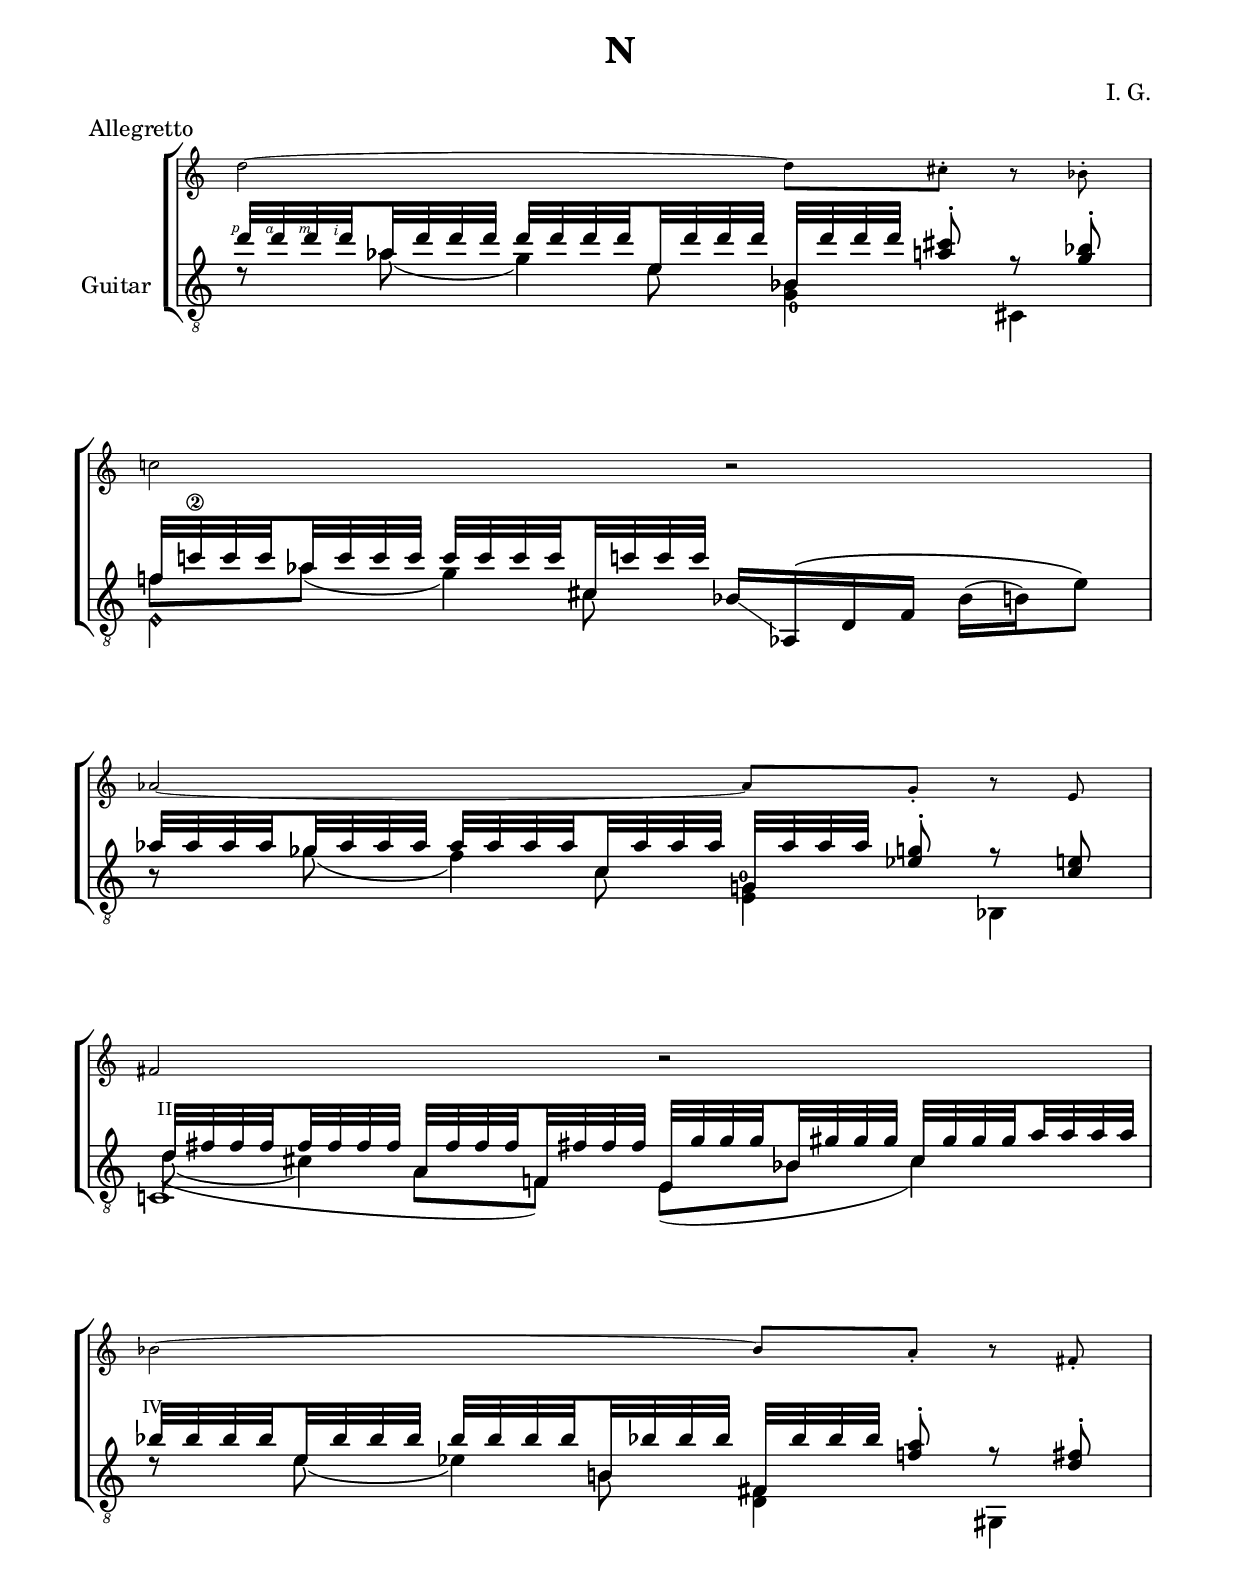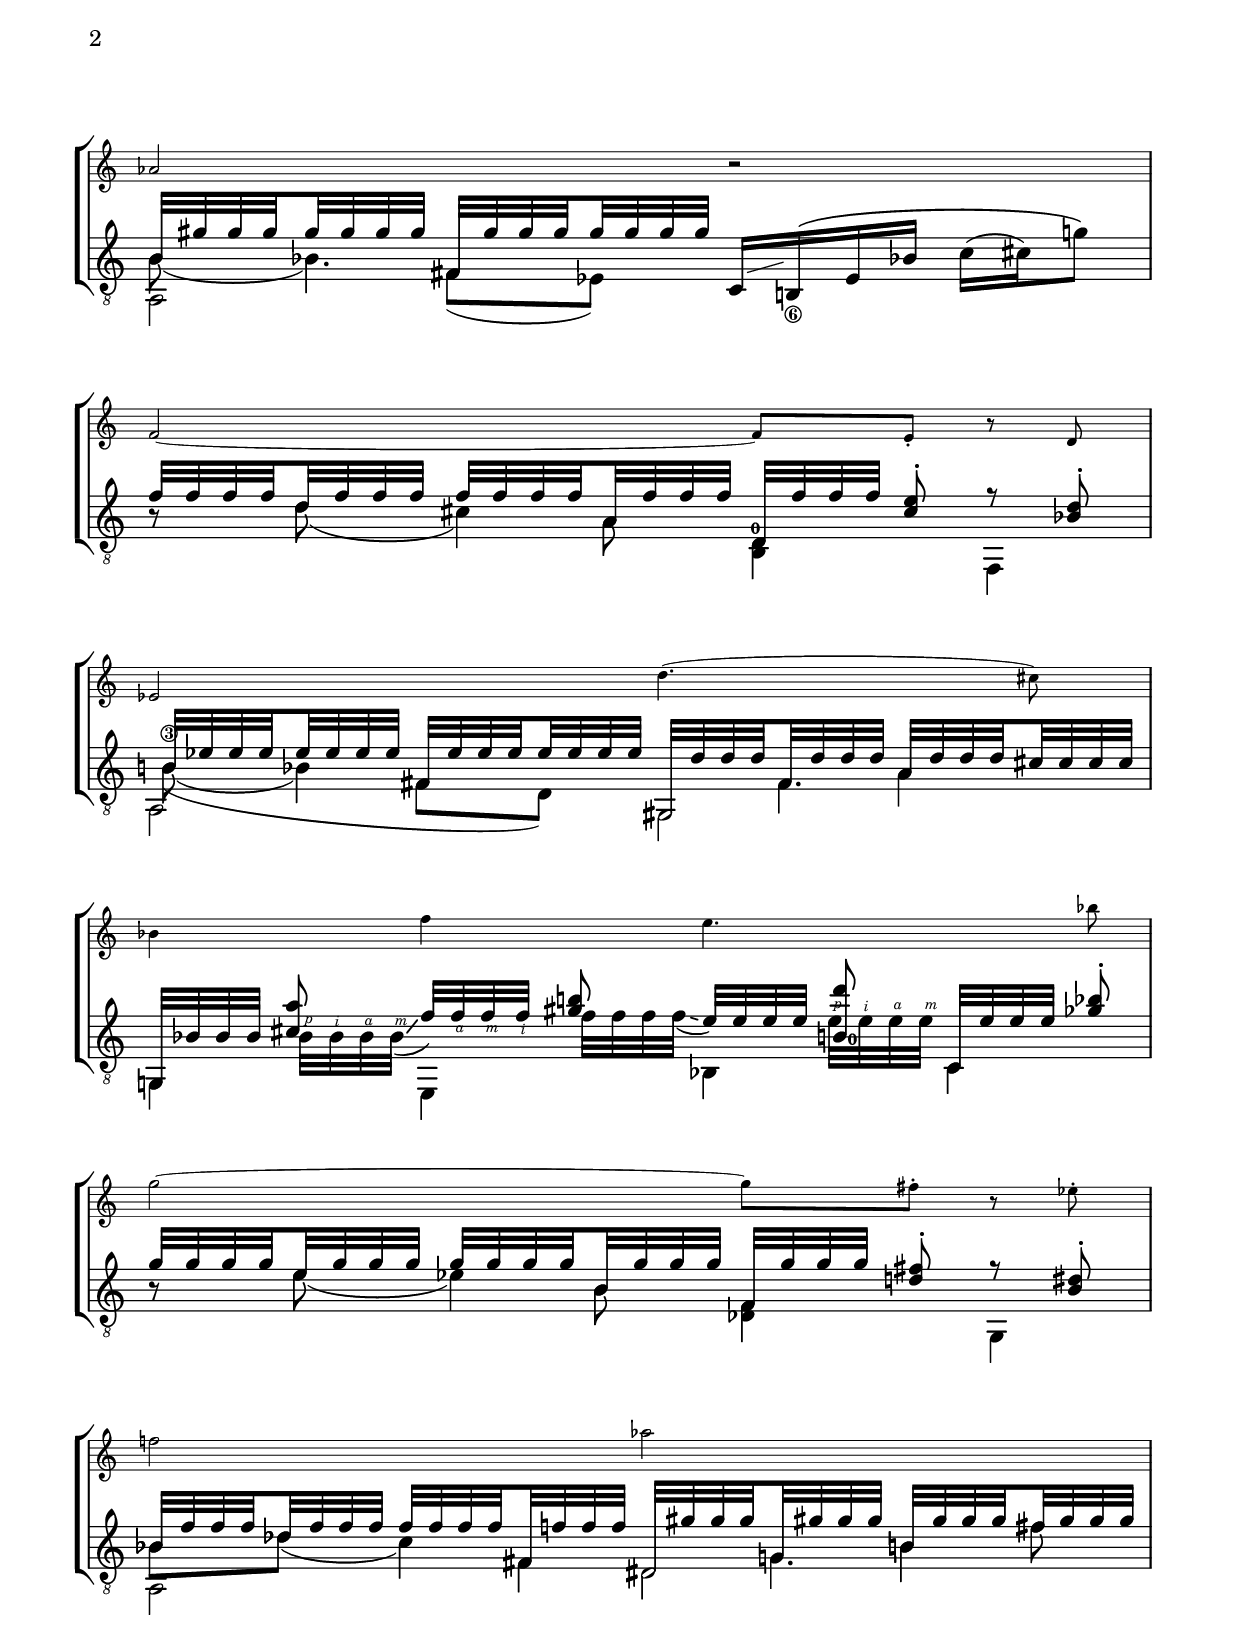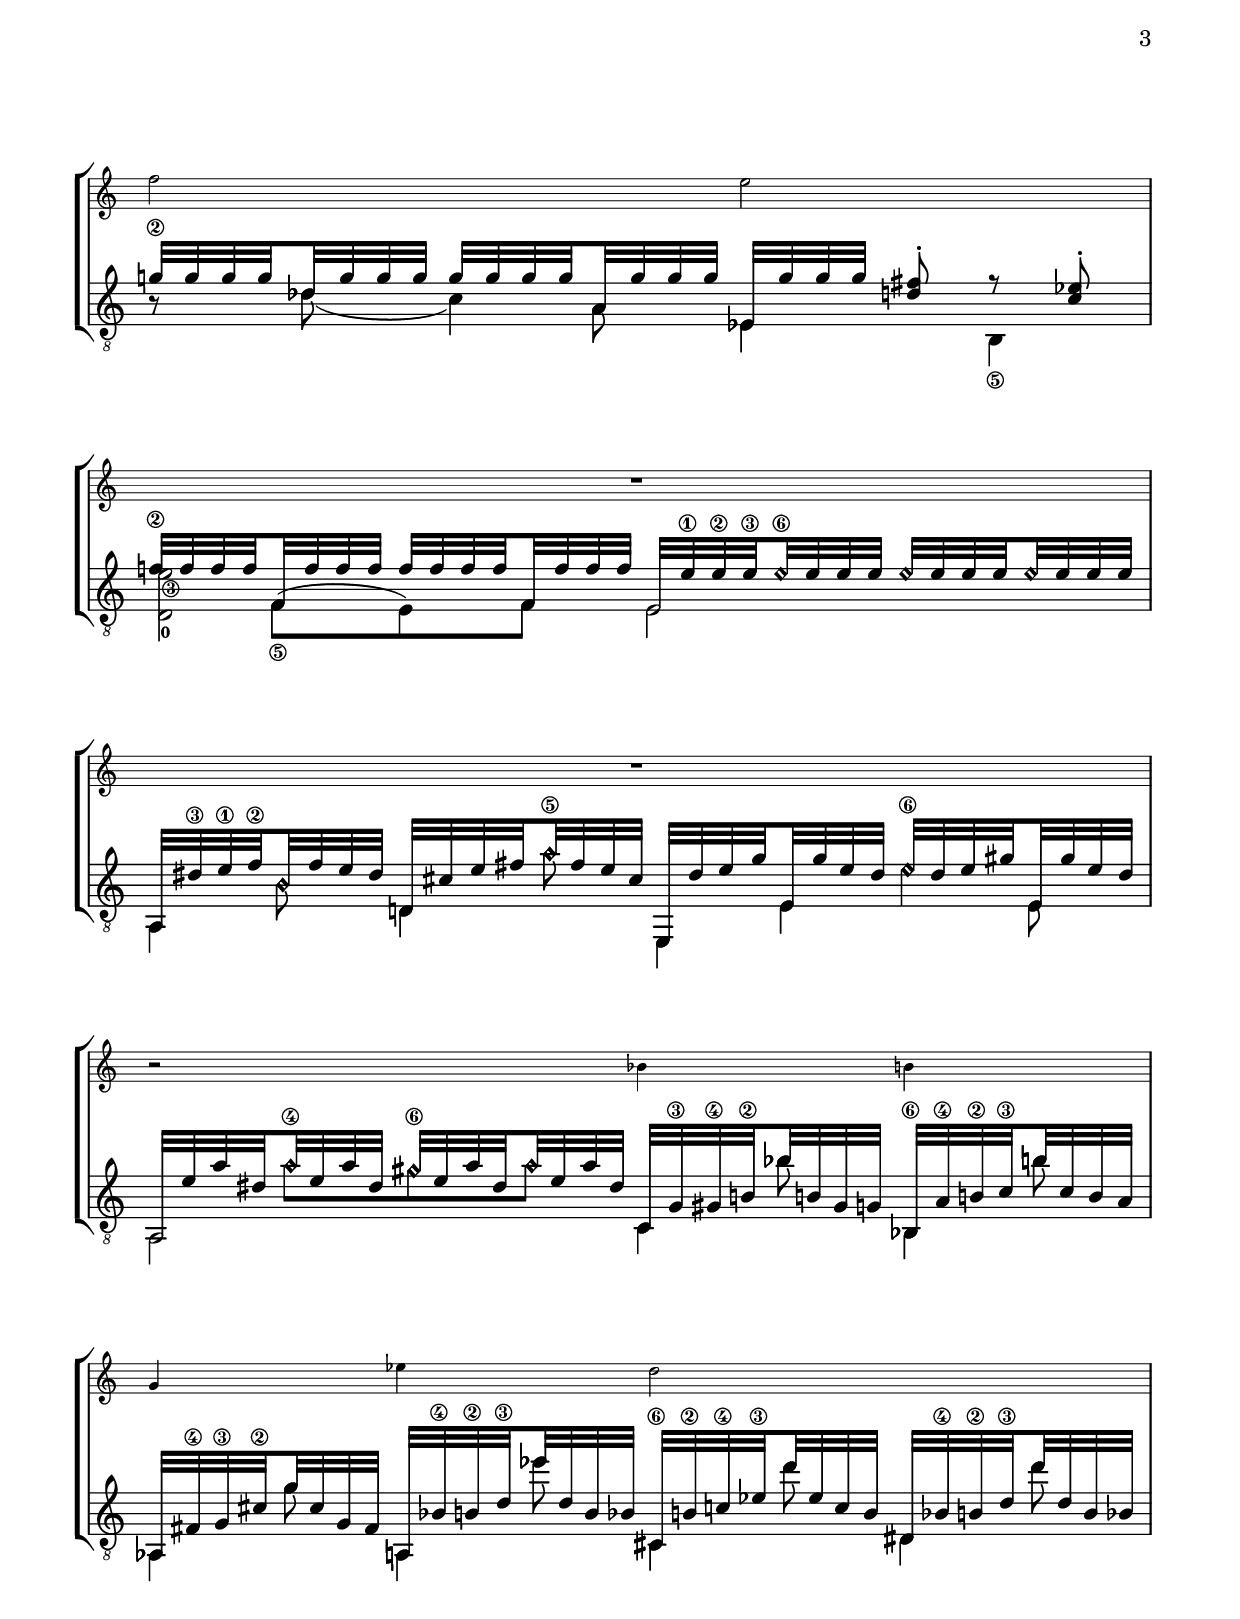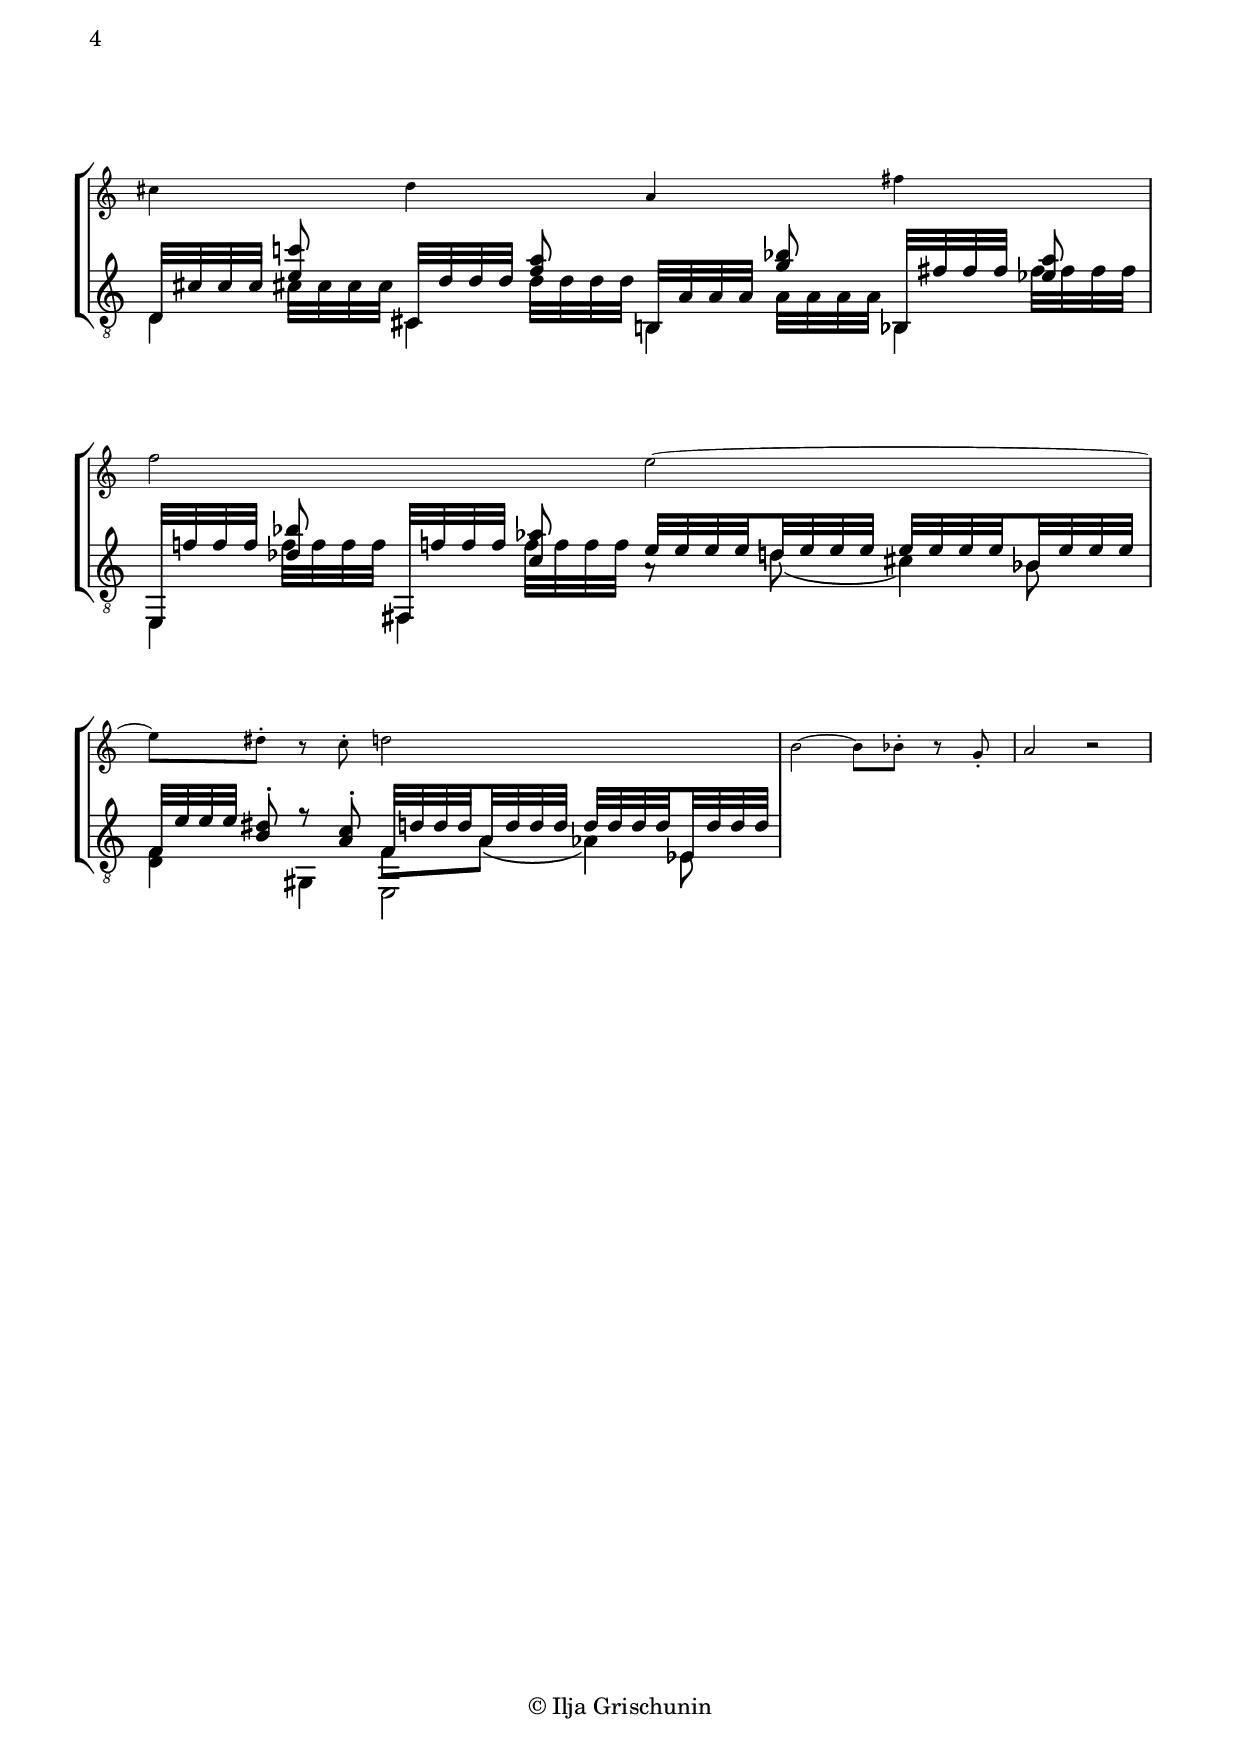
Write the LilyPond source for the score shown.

\version "2.19.15"

\language "deutsch"

\header {
  title = "N"
  meter = "Allegretto"
  composer = "I. G."
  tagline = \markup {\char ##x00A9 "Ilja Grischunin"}
}

\paper {
  #(set-paper-size "a4")
  top-markup-spacing.basic-distance = 5
  markup-system-spacing.basic-distance = 15
  top-system-spacing.basic-distance = 20
  system-system-spacing.basic-distance = 20
  score-system-spacing.basic-distance = 20
  last-bottom-spacing.basic-distance = 25

  %two-sided = ##t
  %inner-margin = 25
  %outer-margin = 15
  left-margin = 15
  right-margin = 15
}

\layout {
  \context {
    \Voice
    \override Glissando.thickness = #1.5
    \override Glissando.gap = #0.1
  }
  \context {
    \Score
    \remove "Bar_number_engraver"
  }
}
%%%%%%%%%%%%%%%%%%%%%%%%%%%%%%%%%%%%%%
#(define RH rightHandFinger)

xLV = #(define-music-function (parser location further) (number?) #{
  \once \override LaissezVibrerTie.X-extent = #'(0 . 0)
  \once \override LaissezVibrerTie.details.note-head-gap = #(/
                                                             further -2)
  \once \override LaissezVibrerTie.extra-offset = #(cons (/
                                                          further 2) 0)
         #})

stringNumberSpanner =
#(define-music-function (parser location StringNumber) (string?)
   #{
     \override TextSpanner.font-size = #-5
     \override TextSpanner.dash-fraction = #0.3
     \override TextSpanner.dash-period = #1.5
     \override TextSpanner.bound-details.right.arrow = ##t
     \override TextSpanner.arrow-width = #0.2
     \override TextSpanner.arrow-length = #0.7
     \override TextSpanner.bound-details.left.stencil-align-dir-y = #CENTER
     \override TextSpanner.bound-details.left.text = \markup { \circle \number #StringNumber }
   #})

stringNumSpan =
#(define-music-function (parser location StringNumber) (string?)
   #{
     \override TextSpanner.font-size = #-5
     \override TextSpanner.dash-fraction = #0.3
     \override TextSpanner.dash-period = #1.5
     %\override TextSpanner.bound-details.right.arrow = ##t
     %\override TextSpanner.arrow-width = #0.2
     %\override TextSpanner.arrow-length = #0.7
     \override TextSpanner.bound-details.left.stencil-align-dir-y = #CENTER
     \override TextSpanner.bound-details.left.text = \markup { \circle \number #StringNumber }
   #})

%%%%%%%%%%%%%%%%%%%%%%%%%%%%%%%%%%%%%%

global = {
  %\key d \major
  \time 4/4
  \override Staff.TimeSignature.stencil = ##f
}

ossia = \relative {
  \set Staff.fontSize = #-3
  \override Staff.StaffSymbol.staff-space = #(magstep -3)
  \override Staff.StaffSymbol.thickness = #(magstep -3)
  \global
  d''2~ d8 cis-. r b-. c!2 r
  \break
  as~ as8 g-. r e fis2 r
  \break
  b~ b8 a-. r fis-. as2 r
  \break
  f~ f8 e-. r d es2 d'4.( cis8)
  \break
  b4 f' e4. b'8 g2~ g8 fis-. r es-. f!2 as f e R1*2 r2 b4 h g es' d2
  cis4 d a fis' f2 e~ e8 dis-. r c-. d2 h~ h8 b-. r g-. a2 r
}

classicalGuitar = \relative {
  \global
  <<
    {
      \set subdivideBeams = ##t
      \set baseMoment = #(ly:make-moment 1/8)
      \set beatStructure = #'(2 2 2 2)
      \override StrokeFinger.extra-offset = #'(-2.3 . 0.8)
      d''32\RH #1 d\RH #4 d\RH #3 d\RH #2 as d d d d d d d e, d' d d
      b, d' d d <a cis>8-.\noBeam r <g b>-.
    }
    \\
    {
      d8\rest as'( g4)
      \once\override Fingering.extra-offset = #'(0.3 . 1)
      <g,_0 b>4 cis,
    }
    \\
    {
      \voiceTwo
      s4. e'8 s2
    }
  >>
  <<
    {
      f!32 c'!\2 c c as c c c c c c c cis, c'! c c
    }
    \\
    {
      f,8 as( g4)
    }
    \\
    {
      \voiceTwo
      s4. cis,8
    }
    \\
    {
      \voiceTwo
      e,4\harmonic s
    }
  >>
  b'16-\markup {
    \postscript #"1.2 2.2 moveto 3.6 -2.5 rlineto stroke"
  } as,\( d f b( h) e8\)
  <<
    {
      \set subdivideBeams = ##t
      \set baseMoment = #(ly:make-moment 1/8)
      \set beatStructure = #'(2 2 2 2)
      as32 as as as ges as as as as as as as c, as' as as
      g, as' as as <es g>8-.\noBeam r <c e>
    }
    \\
    {
      h8\rest ges'( f4)
      \once\override Fingering.extra-offset = #'(-0.5 . -3)
      <e, g!-0>4 b
    }
    \\
    {
      \voiceTwo
      s4. c'8 s2
    }
  >>
  <<
    {
      \override TextScript.font-size = -2
      \once\override TextScript.extra-offset = #'(-0.5 . -1.5)
      d32^"II" fis fis fis fis fis fis fis
      a, fis' fis fis f,! fis'! fis fis
      e, g' g g b, gis' gis gis cis, gis' gis gis a a a a
    }
    \\
    {
      d,8( cis4) s8
    }
    \\
    {
      \voiceTwo
      \hideNotes
      \shape #'((0.8 . 0.3) (0 . 0) (0 . 0) (0 . 0)) Slur
      d4(\unHideNotes a8 f) e( b' cis4)
    }
    \\
    {
      \voiceTwo
      c,!1
    }
  >>
  <<
    {
      \once\override TextScript.extra-offset = #'(-0.7 . -1.5)
      b''32^"IV" b b b e, b' b b b b b b h,! b'! b b
      fis, b' b b <f! a>8-.\noBeam r <d fis>-.
    }
    \\
    {
      d8\rest e( es4) <d, fis> gis,
    }
    \\
    {
      \voiceTwo
      s4. h'8 s2
    }
  >>
  <<
    {
      h32 gis' gis gis gis gis gis gis fis, gis' gis gis gis gis gis gis
    }
    \\
    {
      h,8( b4.)
    }
    \\
    {
      \voiceTwo
      s4 fis8( es)
    }
    \\
    {
      \voiceTwo
      a,2
    }
  >>
  c16-\markup {
    \postscript #"1.7 1.2 moveto 3.5 1 rlineto stroke"
  } h!_\6\( es b'! c( cis) g'8\)
  \break
  <<
    {
      \set subdivideBeams = ##t
      \set baseMoment = #(ly:make-moment 1/8)
      \set beatStructure = #'(2 2 2 2)
      f32 f f f d f f f f f f f a, f' f f
      d, f' f f <cis e>8-.\noBeam r <b d>-.
    }
    \\
    {
      h8\rest d( cis4)
      \once\override Fingering.extra-offset = #'(-0.3 . -4.2)
      <h, d-0> f
    }
    \\
    {
      \voiceTwo
      s4. a'8 s2
    }
  >>
  \mergeDifferentlyHeadedOn
  \mergeDifferentlyDottedOn
  <<
    {
      h32 es es es es es es es fis, es' es es es es es es
      gis,, d'' d d fis, d' d d a d d d cis cis cis cis
    }
    \\
    {
      h!8\3( b4) s8 s4 a
    }
    \\
    {
      \voiceTwo
      \hideNotes
      \shape #'((1 . 0.8) (0 . 0) (0 . 0) (0 . 0)) Slur
      h4(\unHideNotes fis8 d) s8 fis4.
    }
    \\
    {
      \voiceTwo
      a,2 gis
    }
  >>
  <<
    {
      s8 <cis' a'> s <gis' h!> s
      \once\override Fingering.extra-offset = #'(1.2 . 2.9)
      <h,!_0 d'>
    }
    \\
    {
      \voiceOne
      g,32[ b' b b]
      \voiceTwo
      \override StrokeFinger.extra-offset = #'(-1.3 . 1.5)
      b\RH #1 b\RH #2 b\RH #4 b\RH #3 (\glissando
      \voiceOne
      \override StrokeFinger.extra-offset = #'(-1.3 . -1.2)
      f')[ f\RH #4 f\RH #3 f\RH #2 ]
      \voiceTwo
      f f f f(\glissando
      \voiceOne
      e)[ e e e]
      \voiceTwo
      \override StrokeFinger.extra-offset = #'(-1.3 . 1.5)
      e\RH #1 e\RH #2 e\RH #4 e\RH #3
    }
    \\
    {
      \voiceTwo
      g,,!4 e b'
    }
  >>
  <<
    {
      c32 e' e e <ges b>8-.\noBeam
    }
    \\
    {
      c,,4
    }
  >>
  <<
    {
      g''32 g g g e g g g g g g g h, g' g g
      f, g' g g <d! fis>8-.\noBeam r <h dis>-.
    }
    \\
    {
      h8\rest e( es4) <des, f> g,
    }
    \\
    {
      \voiceTwo
      s4. h'8 s2
    }
  >>
  <<
    {
      b32 f' f f des f f f f f f f fis, f'! f f
      dis, gis' gis gis g,! gis'! gis gis h, gis' gis gis fis gis gis gis
    }
    \\
    {
      s2. s8 fis
    }
    \\
    {
      \voiceTwo
      b,8 des( c4) s h
    }
    \\
    {
      \voiceTwo
      s4. fis4 g4.
    }
    \\
    {
      \voiceTwo
      a,2 dis
    }
  >>
  <<
    {
      g'!32\2 g g g des g g g g g g g a, g' g g
      es, g' g g <d fis>8-.\noBeam r <c es>-.
    }
    \\
    {
      h8\rest des( c4) es, h_\5
    }
    \\
    {
      \voiceTwo
      s4. a'8 s2
    }
  >>
  <<
    {
      f'!32\2 f f f f, f' f f f f f f f, f' f f
      e, e'\1 e\2 e\3 e\harmonic\6 e e e e\harmonic e e e e\harmonic e e e
    }
    \\
    {
      s8 f,^(_\5 e) f
    }
    \\
    {
      \voiceTwo
      \once\override NoteColumn.force-hshift = #0.2
      \once\override StringNumber.extra-offset = #'(0.5 . -3.3)
      <d_0 e'\3>2 e2
    }
  >>
  <<
    {
      a,32 dis'\3 e\1 f\2 h,\harmonic f'  e dis d,! cis' e fis a\harmonic\5 fis e cis
      e,, dis'' e g e, g' e dis e\harmonic\6 dis e gis e, gis' e dis
      a, e'' a dis, a'\harmonic\4 e a dis, gis\harmonic\6 e a dis, a'\harmonic e a dis,
    }
    \\
    {
      s8 h\harmonic s a'\harmonic s e,4 e8
      s a'\harmonic gis\harmonic a\harmonic
    }
    \\
    {
      \voiceTwo
      a,,4 d e, e''\harmonic a,,2
    }
  >>
  <<
    {
      \override Fingering.staff-padding = #'()
      c32 g'\3 gis\4 h!\2 b' h,! gis g b,\6 a'\4 h!\2 c\3 h' c, h a
      as, fis'\4 g\3 cis\2 g' cis, g fis a, b'\4 h\2 d\3 es' d, h b
      cis,\6 h'\2 c!\4 es\3 d' es, c h dis, b'\4 h\2 d\3 d' d, h b
      %d, b' h es cis' es, h b cis, h'\2 c!\4 es\3 d' es, c h
    }
    \\
    {
      s8 b' s h s g s es' s d s d 
      %cis s d s a s fis' s f!
    }
    \\
    {
      \voiceTwo
      c,,4 b as a cis dis 
      %d cis h b e
    }
  >>
  <<
    {
      s8 <e' c'!> s <f a> s <g b> s <es a> s <des b'> s <c as'>
    }
    \\
    {
      \voiceOne
      d,32[ cis' cis cis]
      \voiceTwo
      cis! cis cis cis
      \voiceOne
      cis,[ d' d d]
      \voiceTwo
      d d d d
      \voiceOne
      h,[ a' a a]
      \voiceTwo
      a a a a
      \voiceOne
      b,[ fis'' fis fis]
      \voiceTwo
      fis fis fis fis
      \voiceOne
      e,,[ f''! f f]
      \voiceTwo
      f f f f
      \voiceOne
      fis,,[ f''! f f]
      \voiceTwo
      f f f f
    }
    \\
    {
      \voiceTwo
      d,4 cis h! b e, fis!
    }
  >>
  <<
    {
      \set subdivideBeams = ##t
      \set baseMoment = #(ly:make-moment 1/8)
      \set beatStructure = #'(2 2 2 2)
      e''32 e e e d e e e e e e e b e e e
      f, e' e e <h dis>8-.\noBeam r <a c>-.
    }
    \\
    {
      a8\rest d( cis4)
      \once\override Fingering.extra-offset = #'(-0.3 . -4.2)
      <d, f> gis,
    }
    \\
    {
      \voiceTwo
      s4. b'8 s2
    }
  >>
  <<
    {
      f32 d' d d a d d d d d d d es, d' d d
    }
    \\
    {
      \voiceTwo
      f,8 a( as4)
    }
    \\
    {
      \voiceTwo
      s4. es8
    }
    \\
    {
      \voiceTwo
      e,2
    }
  >>
}

%%%%%%%%%%%%%%%%%%%%%%%%%%%%%%%%%%%%%%
\score {
  \new StaffGroup<<

    \new Staff \ossia

    \new Staff \with {
      instrumentName = "Guitar"
    }
    {
      \clef "treble_8" \classicalGuitar
    }

  >>
}
